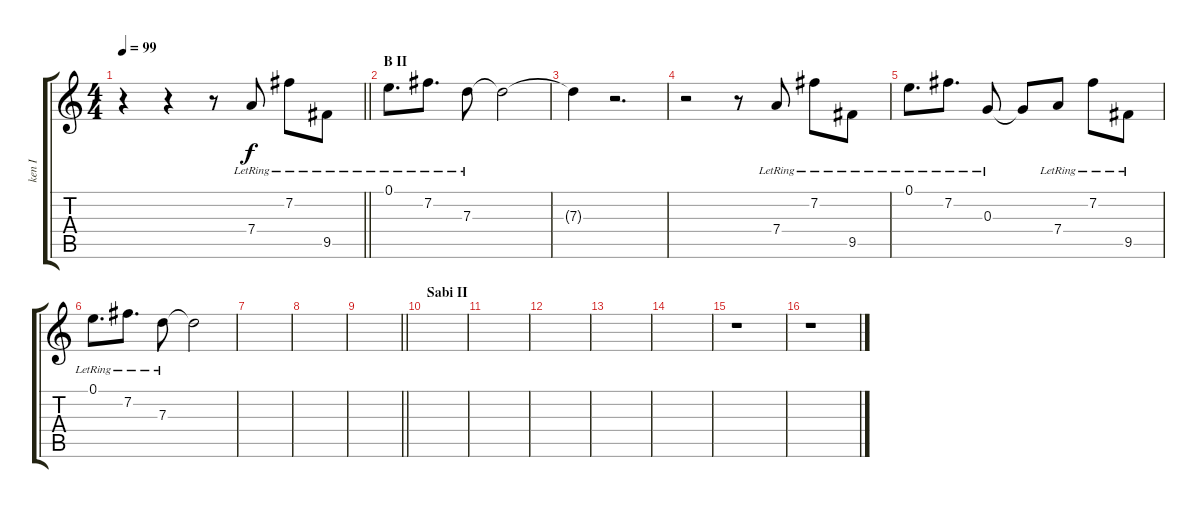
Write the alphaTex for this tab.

\track ("ken I" "ken I") {instrument electricguitarclean}
\staff {score tabs}
\tuning (E4 B3 G3 D3 A2 E2) {hide}
\ts (4 4)
\tempo 99
\clef g2
\barLineRight lightlight
\ks c
r.4{dy f} r.4 r.8 7.4{lr}.8 7.2{lr}.8 9.5{lr}.8 |
\section ("" "B II")
0.1{lr}.8{d} 7.2{lr}.8{d} 7.3{lr}.8 7.3{t}.2 |
7.3{t}.4 r.2{d} |
r.2 r.8 7.4{lr}.8 7.2{lr}.8 9.5{lr}.8 |
0.1{lr}.8{d} 7.2{lr}.8{d} 0.3{lr}.8 0.3{t}.8 7.4{lr}.8 7.2{lr}.8 9.5{lr}.8 |
0.1{lr}.8{d} 7.2{lr}.8{d} 7.3{lr}.8 7.3{t}.2 |
|
|
\barLineRight lightlight
|
\section ("" "Sabi II")
|
|
|
|
|
r.1 |
r.1
